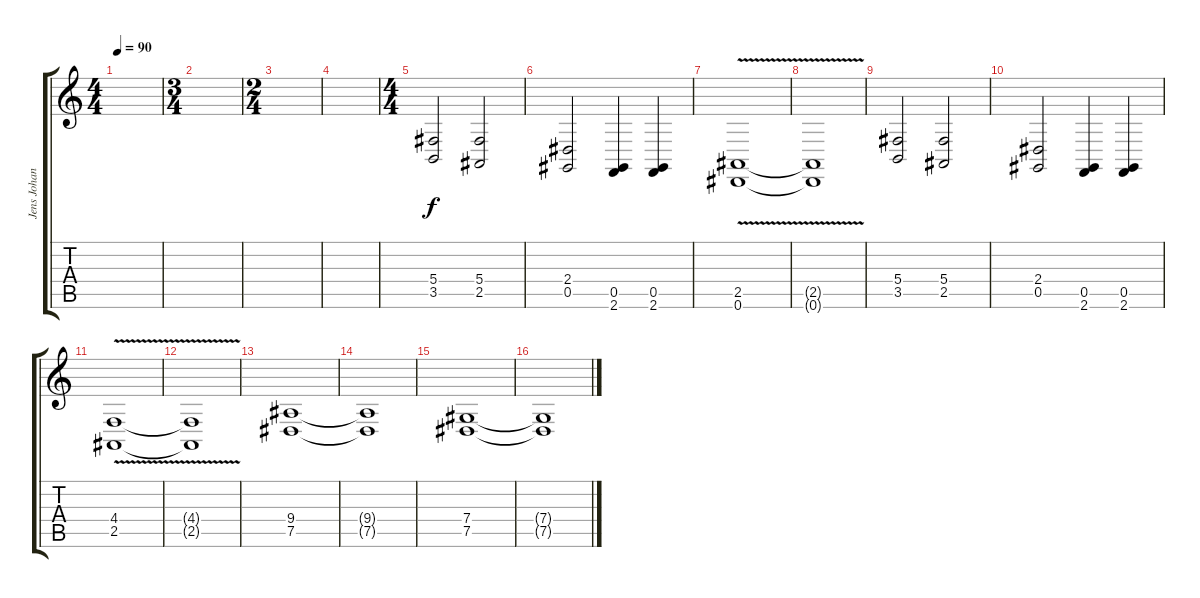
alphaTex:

\track ("Jens Johansson Keyboards" "Jens Johan") {instrument synthstrings2}
\staff {score tabs}
\tuning (Eb4 Bb3 Gb3 Db3 Ab2 Eb2) {hide}
\ts (4 4)
\tempo 90
\clef g2
\ks c
|
\ts (3 4)
|
\ts (2 4)
|
|
\ts (4 4)
(5.4 3.5).2 (5.4 2.5).2 |
(2.4 0.5).2 (0.5 2.6).4 (0.5 2.6).4 |
(2.5{v} 0.6).1 |
(2.5{t} 0.6{t}).1 |
(5.4 3.5).2 (5.4 2.5).2 |
(2.4 0.5).2 (0.5 2.6).4 (0.5 2.6).4 |
(4.4{v} 2.5).1 |
(4.4{t} 2.5{t}).1 |
(9.4 7.5).1 |
(9.4{t} 7.5{t}).1 |
(7.4 7.5).1 |
(7.4{t} 7.5{t}).1
